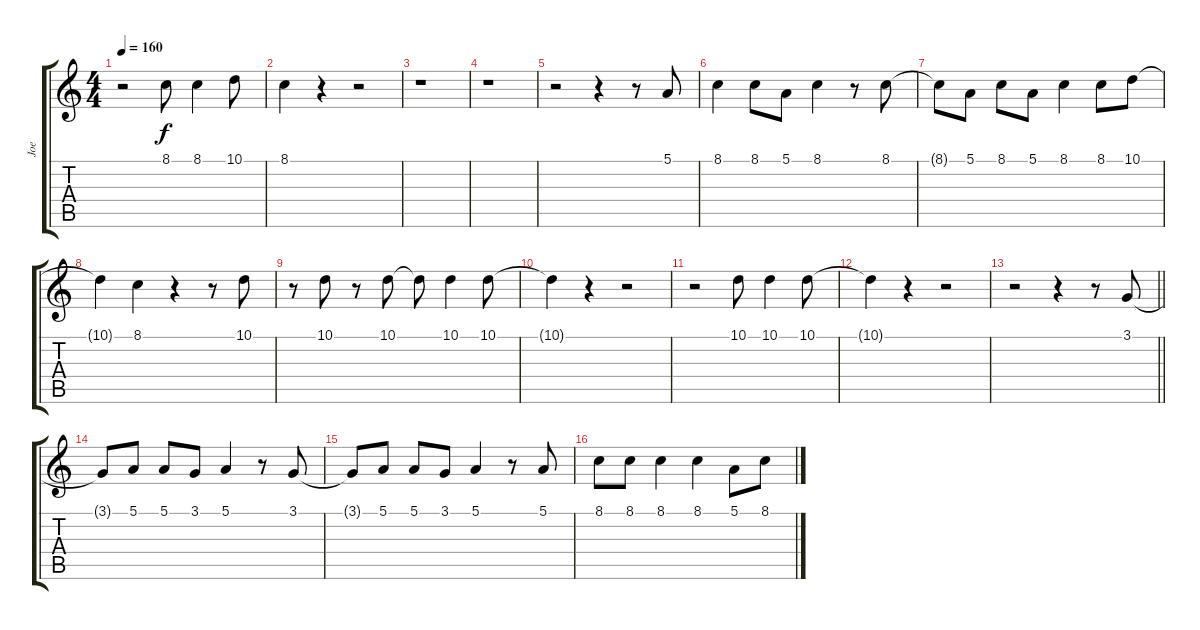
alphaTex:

\track ("Joe" "Joe") {instrument lead1square}
\staff {score tabs}
\tuning (E4 B3 G3 D3 A2 E2) {hide}
\ts (4 4)
\tempo 160
\clef g2
\ks c
r.2{dy f} 8.1.8 8.1.4 10.1.8 |
8.1.4 r.4 r.2 |
r.1 |
r.1 |
r.2 r.4 r.8 5.1.8 |
8.1.4 8.1.8 5.1.8 8.1.4 r.8 8.1.8 |
8.1{t}.8 5.1.8 8.1.8 5.1.8 8.1.4 8.1.8 10.1.8 |
10.1{t}.4 8.1.4 r.4 r.8 10.1.8 |
r.8 10.1.8 r.8 10.1.8 10.1{t}.8 10.1.4 10.1.8 |
10.1{t}.4 r.4 r.2 |
r.2 10.1.8 10.1.4 10.1.8 |
10.1{t}.4 r.4 r.2 |
\barLineRight lightlight
r.2 r.4 r.8 3.1.8 |
3.1{t}.8 5.1.8 5.1.8 3.1.8 5.1.4 r.8 3.1.8 |
3.1{t}.8 5.1.8 5.1.8 3.1.8 5.1.4 r.8 5.1.8 |
8.1.8 8.1.8 8.1.4 8.1.4 5.1.8 8.1.8
